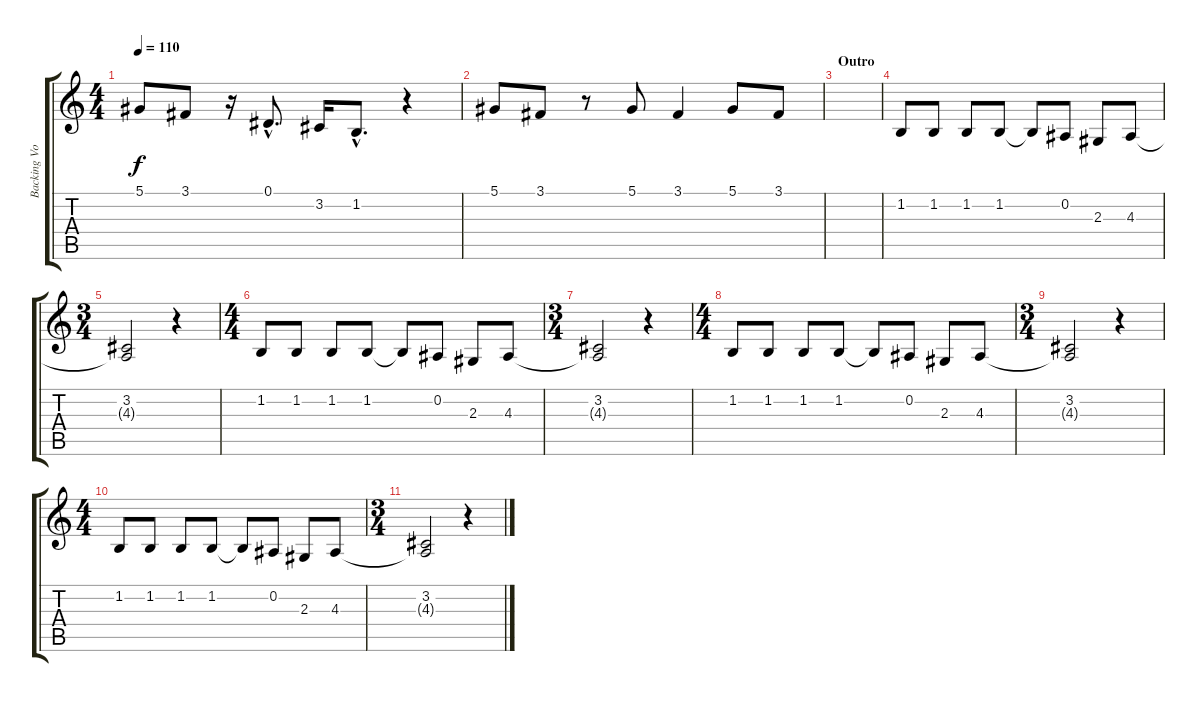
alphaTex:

\track ("Backing Vocals" "Backing Vo") {instrument cello}
\staff {score tabs}
\tuning (Eb4 Bb3 Gb3 Db3 Ab2 Eb2) {hide}
\ts (4 4)
\tempo 110
\clef g2
\ks c
5.1.8{dy f} 3.1.8 r.16 0.1{hac}.8{d} 3.2.16 1.2{hac}.8{d} r.4 |
5.1.8 3.1.8 r.8 5.1.8 3.1.4 5.1.8 3.1.8 |
\section ("" "Outro")
|
1.2.8 1.2.8 1.2.8 1.2.8 1.2{t}.8 0.2.8 2.3.8 4.3.8 |
\ts (3 4)
(3.2 4.3{t}).2 r.4 |
\ts (4 4)
1.2.8 1.2.8 1.2.8 1.2.8 1.2{t}.8 0.2.8 2.3.8 4.3.8 |
\ts (3 4)
(3.2 4.3{t}).2 r.4 |
\ts (4 4)
1.2.8 1.2.8 1.2.8 1.2.8 1.2{t}.8 0.2.8 2.3.8 4.3.8 |
\ts (3 4)
(3.2 4.3{t}).2 r.4 |
\ts (4 4)
1.2.8 1.2.8 1.2.8 1.2.8 1.2{t}.8 0.2.8 2.3.8 4.3.8 |
\ts (3 4)
(3.2 4.3{t}).2 r.4
